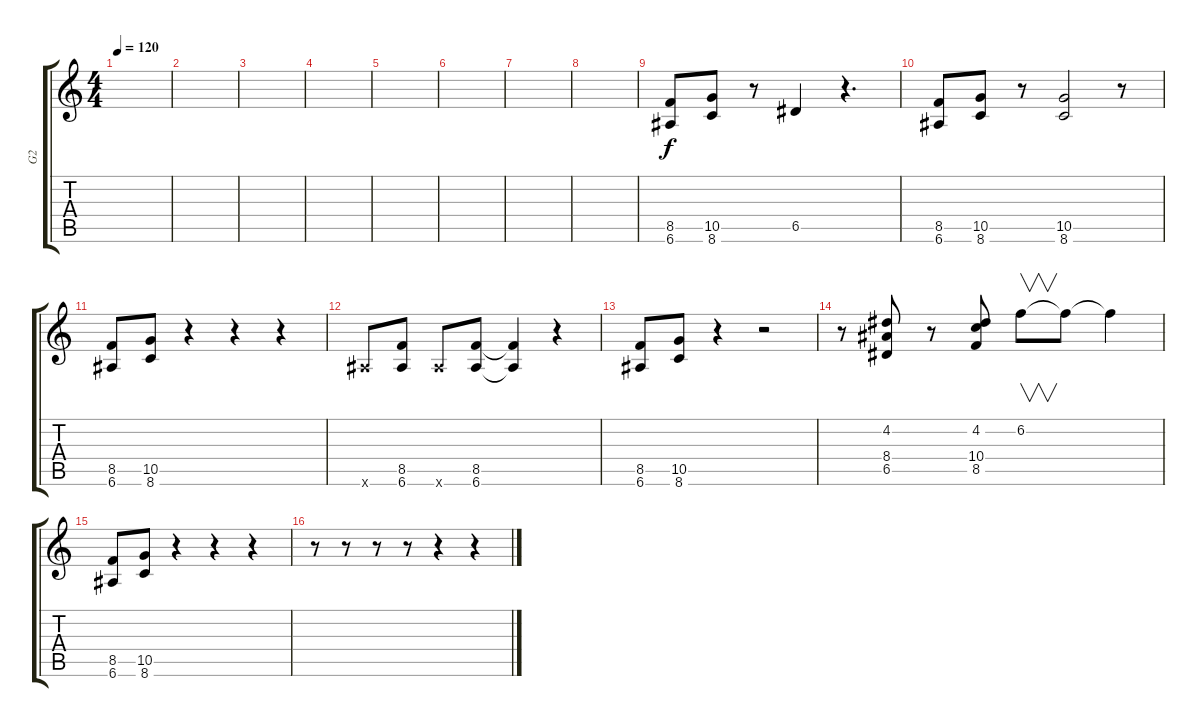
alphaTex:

\track ("G2" "G2") {instrument distortionguitar}
\staff {score tabs}
\tuning (E4 B3 G3 D3 A2 E2) {hide}
\ts (4 4)
\tempo 120
\clef g2
\ks c
|
|
|
|
|
|
|
|
(8.5 6.6).8 (10.5 8.6).8 r.8 6.5.4 r.4{d} |
(8.5 6.6).8 (10.5 8.6).8 r.8 (10.5 8.6).2 r.8 |
(8.5 6.6).8 (10.5 8.6).8 r.4 r.4 r.4 |
6.6{x}.8 (8.5 6.6).8 6.6{x}.8 (8.5 6.6).8 (8.5{t} 6.6{t}).4 r.4 |
(8.5 6.6).8 (10.5 8.6).8 r.4 r.2 |
r.8 (4.2 8.4 6.5).8 r.8 (4.2 10.4 8.5).8 6.2.8{v} 6.2{t}.8 6.2{t}.4 |
(8.5 6.6).8 (10.5 8.6).8 r.4 r.4 r.4 |
r.8 r.8 r.8 r.8 r.4 r.4
